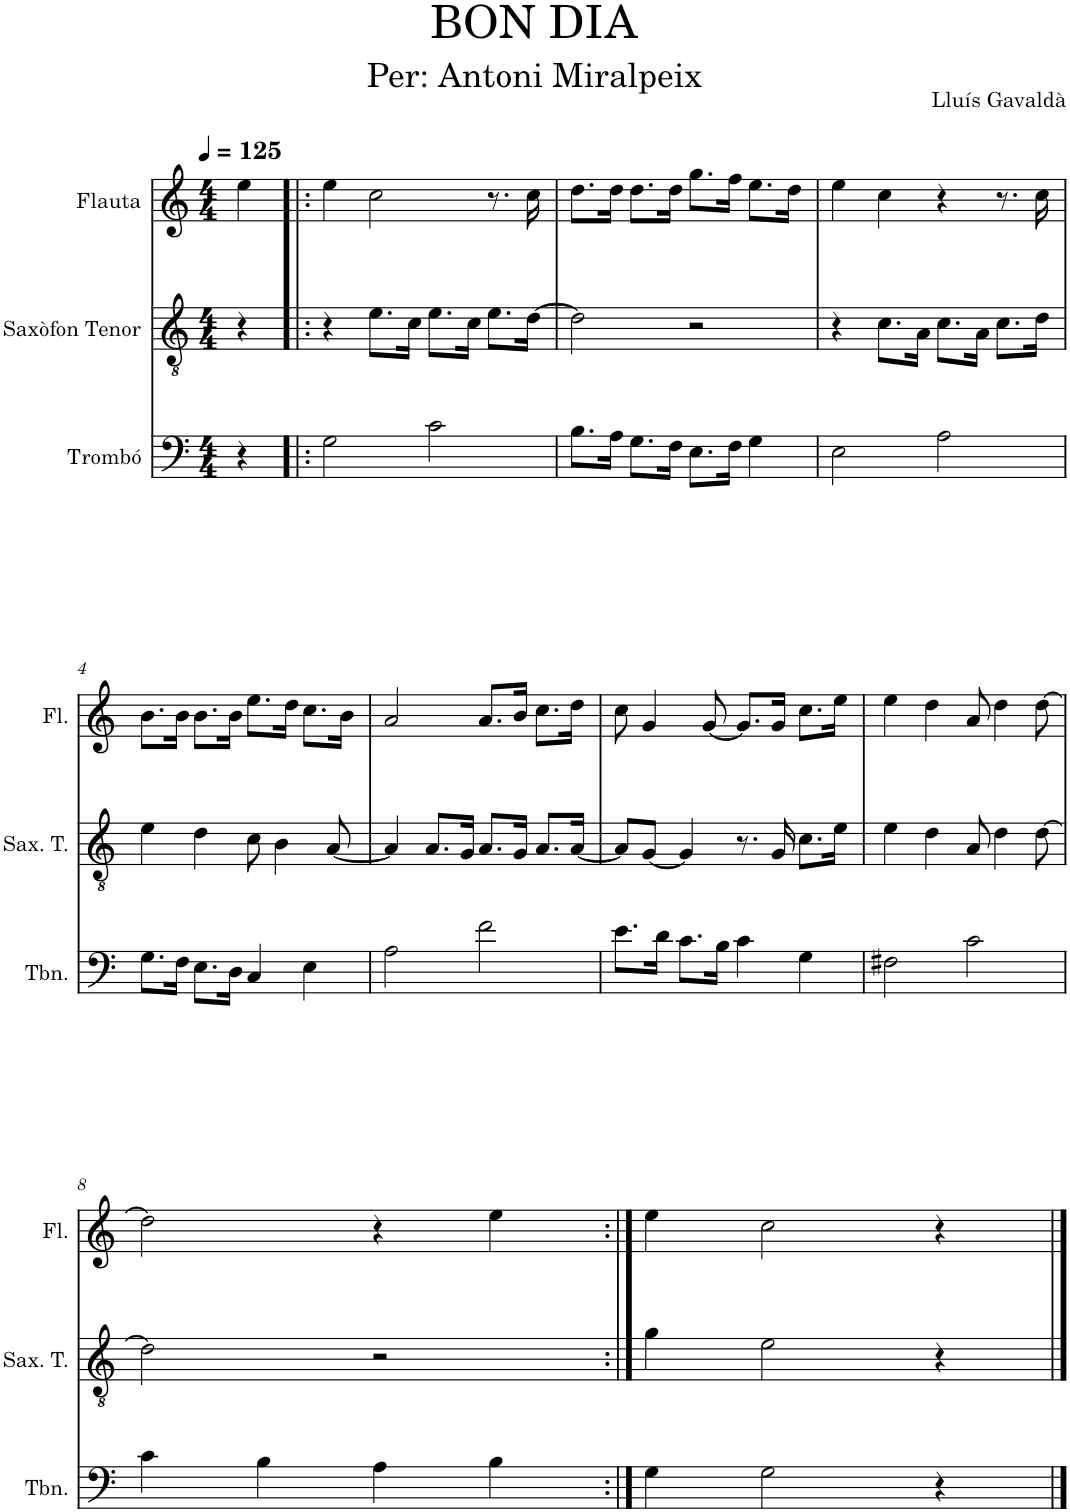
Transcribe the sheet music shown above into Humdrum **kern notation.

**kern	**kern	**kern
*part3	*part2	*part1
*staff3	*staff2	*staff1
*I"Trombó	*I"Saxòfon Tenor	*I"Flauta
*	*I'Sax. T.	*I'Fl.
*clefF4	*clefGv2	*clefG2
*	*ITrd8c14	*
*k[]	*k[]	*k[]
*M4/4	*M4/4	*M4/4
*MM125	*MM125	*MM125
=	=	=
4r	4r	4ee\
=1!|:	=1!|:	=1!|:
2G\	4r	4ee\
.	8.e\L	2cc\
.	16c\Jk	.
2c\	8.e\L	.
.	16c\Jk	.
.	8.e\L	8.r
.	[16d\Jk	16cc\
=2	=2	=2
8.B\L	2d\]	8.dd\L
16A\Jk	.	16dd\Jk
8.G\L	.	8.dd\L
16F\Jk	.	16dd\Jk
8.E\L	2r	8.gg\L
16F\Jk	.	16ff\Jk
4G\	.	8.ee\L
.	.	16dd\Jk
=3	=3	=3
2E\	4r	4ee\
.	8.c\L	4cc\
.	16A\Jk	.
2A\	8.c\L	4r
.	16A\Jk	.
.	8.c\L	8.r
.	16d\Jk	16cc\
!!LO:LB:g=z
=4	=4	=4
8.G\L	4e\	8.b\L
16F\Jk	.	16b\Jk
8.E\L	4d\	8.b\L
16D\Jk	.	16b\Jk
4C/	8c\	8.ee\L
.	4B\	.
.	.	16dd\Jk
4E\	.	8.cc\L
.	[8A/	.
.	.	16b\Jk
=5	=5	=5
2A\	4A/]	2a/
.	8.A/L	.
.	16G/Jk	.
2f\	8.A/L	8.a/L
.	16G/Jk	16b/Jk
.	8.A/L	8.cc\L
.	[16A/Jk	16dd\Jk
=6	=6	=6
8.e\L	8A/L]	8cc\
.	[8G/J	4g/
16d\Jk	.	.
8.c\L	4G/]	.
.	.	[8g/
16B\Jk	.	.
4c\	8.r	8.g/L]
.	16G/	16g/Jk
4G\	8.c\L	8.cc\L
.	16e\Jk	16ee\Jk
=7	=7	=7
2F#X\	4e\	4ee\
.	4d\	4dd\
2c\	8A/	8a/
.	4d\	4dd\
.	[8d\	[8dd\
!!LO:LB:g=z
=8	=8	=8
4c\	2d\]	2dd\]
4B\	.	.
4A\	2r	4r
4B\	.	4ee\
=9:|!	=9:|!	=9:|!
4G\	4g\	4ee\
2G\	2e\	2cc\
4r	4r	4r
==	==	==
*-	*-	*-
